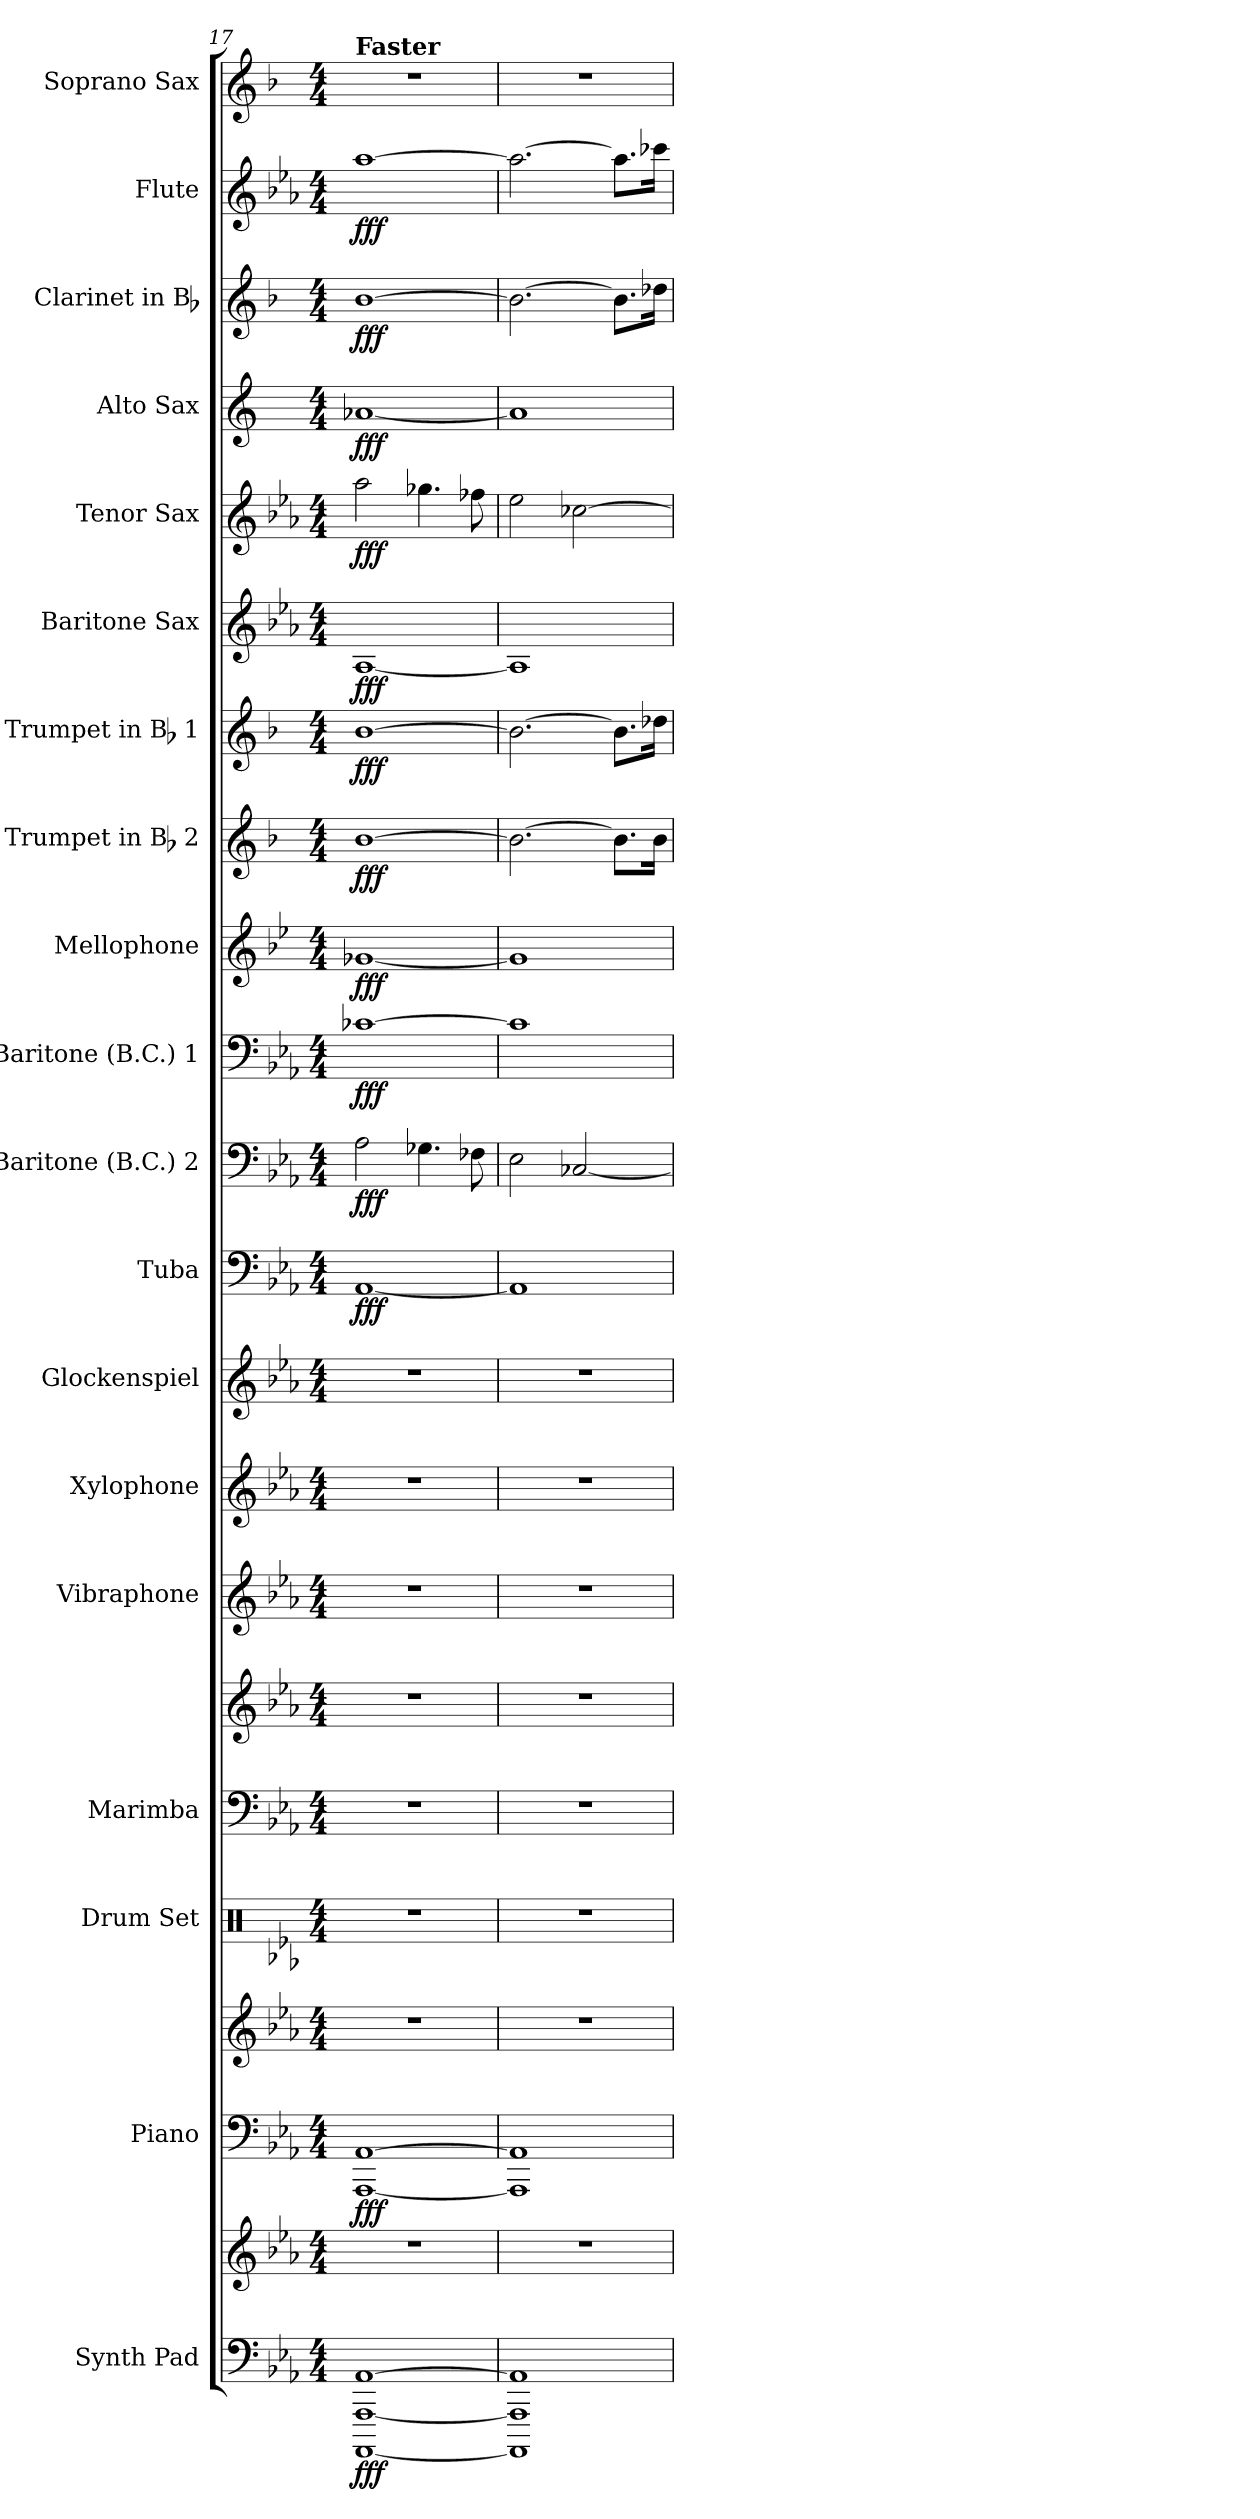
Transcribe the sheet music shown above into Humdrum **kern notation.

**kern	**kern	**dynam	**kern	**kern	**dynam	**kern	**kern	**kern	**kern	**kern	**kern	**kern	**dynam	**kern	**dynam	**kern	**dynam	**kern	**dynam	**kern	**dynam	**kern	**dynam	**kern	**dynam	**kern	**dynam	**kern	**dynam	**kern	**dynam	**kern	**dynam	**kern
*part19	*part19	*part19	*part18	*part18	*part18	*part17	*part16	*part16	*part15	*part14	*part13	*part12	*part12	*part11	*part11	*part10	*part10	*part9	*part9	*part8	*part8	*part7	*part7	*part6	*part6	*part5	*part5	*part4	*part4	*part3	*part3	*part2	*part2	*part1
*staff22	*staff21	*staff21/22	*staff20	*staff19	*staff19/20	*staff18	*staff17	*staff16	*staff15	*staff14	*staff13	*staff12	*staff12	*staff11	*staff11	*staff10	*staff10	*staff9	*staff9	*staff8	*staff8	*staff7	*staff7	*staff6	*staff6	*staff5	*staff5	*staff4	*staff4	*staff3	*staff3	*staff2	*staff2	*staff1
*I"Synth Pad	*	*	*I"Piano	*	*	*I"Drum Set	*I"Marimba	*	*I"Vibraphone	*I"Xylophone	*I"Glockenspiel	*I"Tuba	*	*I"Baritone (B.C.) 2	*	*I"Baritone (B.C.) 1	*	*I"Mellophone	*	*I"Trumpet in Bb 2	*	*I"Trumpet in Bb 1	*	*I"Baritone Sax	*	*I"Tenor Sax	*	*I"Alto Sax	*	*I"Clarinet in Bb	*	*I"Flute	*	*I"Soprano Sax
*I'Pad	*	*	*I'Pno.	*	*	*I'D. S.	*I'Mrb.	*	*I'Vib.	*I'Xyl.	*I'Glk.	*I'Tuba	*	*I'Bar. 2	*	*I'Bar. 1	*	*I'Mello.	*	*	*	*	*	*I'B. Sx.	*	*I'T. Sx.	*	*I'A. Sx.	*	*	*	*I'Fl.	*	*I'S. Sx.
*clefF4	*clefG2	*	*clefF4	*clefG2	*	*clefX	*clefF4	*clefG2	*clefG2	*clefG2	*clefG2	*clefF4	*	*clefF4	*	*clefF4	*	*clefG2	*	*clefG2	*	*clefG2	*	*clefG2	*	*clefG2	*	*clefG2	*	*clefG2	*	*clefG2	*	*clefG2
*	*	*	*	*	*	*	*	*	*	*ITrd-7c-12	*ITrd-14c-24	*	*	*	*	*	*	*ITrd4c7	*	*ITrd1c2	*	*ITrd1c2	*	*ITrd12c21	*	*ITrd8c14	*	*ITrd5c9	*	*ITrd1c2	*	*	*	*ITrd1c2
*k[b-e-a-]	*k[b-e-a-]	*	*k[b-e-a-]	*k[b-e-a-]	*	*k[b-e-a-]	*k[b-e-a-]	*k[b-e-a-]	*k[b-e-a-]	*k[b-e-a-]	*k[b-e-a-]	*k[b-e-a-]	*	*k[b-e-a-]	*	*k[b-e-a-]	*	*k[b-e-a-]	*	*k[b-e-a-]	*	*k[b-e-a-]	*	*k[b-e-a-]	*	*k[b-e-a-]	*	*k[b-e-a-]	*	*k[b-e-a-]	*	*k[b-e-a-]	*	*k[b-e-a-]
*E-:	*E-:	*	*E-:	*E-:	*	*E-:	*E-:	*E-:	*E-:	*E-:	*E-:	*E-:	*	*E-:	*	*E-:	*	*E-:	*	*E-:	*	*E-:	*	*	*	*E-:	*	*	*	*E-:	*	*E-:	*	*E-:
*M4/4	*M4/4	*	*M4/4	*M4/4	*	*M4/4	*M4/4	*M4/4	*M4/4	*M4/4	*M4/4	*M4/4	*	*M4/4	*	*M4/4	*	*M4/4	*	*M4/4	*	*M4/4	*	*M4/4	*	*M4/4	*	*M4/4	*	*M4/4	*	*M4/4	*	*M4/4
*MM142	*MM142	*	*MM142	*MM142	*	*MM142	*MM142	*MM142	*MM142	*MM142	*MM142	*MM142	*	*MM142	*	*MM142	*	*MM142	*	*MM142	*	*MM142	*	*MM142	*	*MM142	*	*MM142	*	*MM142	*	*MM142	*	*MM142
=17	=17	=17	=17	=17	=17	=17	=17	=17	=17	=17	=17	=17	=17	=17	=17	=17	=17	=17	=17	=17	=17	=17	=17	=17	=17	=17	=17	=17	=17	=17	=17	=17	=17	=17
!	!	!	!	!	!	!	!	!	!	!	!	!	!	!	!	!	!	!	!	!	!	!	!	!	!	!	!	!	!	!	!	!	!	!LO:TX:a:B:t=Faster
!	!	!LO:DY:b=2	!	!	!LO:DY:b=2	!	!	!	!	!	!	!	!LO:DY:b	!	!LO:DY:b	!	!LO:DY:b	!	!LO:DY:b	!	!LO:DY:b	!	!LO:DY:b	!	!LO:DY:b	!	!LO:DY:b	!	!LO:DY:b	!	!LO:DY:b	!	!LO:DY:b	!
[1AAAA- [1AAA- [1AA-	1r	fff	[1AAA- [1AA-	1r	fff	1r	1r	1r	1r	1r	1r	[1AA-	fff	2A-\	fff	[1c-X	fff	[1c-X	fff	[1a-	fff	[1a-	fff	[1AA-	fff	2a-\	fff	[1c-X	fff	[1a-	fff	[1aa-	fff	1r
.	.	.	.	.	.	.	.	.	.	.	.	.	.	4.G-X\	.	.	.	.	.	.	.	.	.	.	.	4.g-X\	.	.	.	.	.	.	.	.
.	.	.	.	.	.	.	.	.	.	.	.	.	.	8F-X\	.	.	.	.	.	.	.	.	.	.	.	8f-X\	.	.	.	.	.	.	.	.
=18	=18	=18	=18	=18	=18	=18	=18	=18	=18	=18	=18	=18	=18	=18	=18	=18	=18	=18	=18	=18	=18	=18	=18	=18	=18	=18	=18	=18	=18	=18	=18	=18	=18	=18
1AAAA-] 1AAA-] 1AA-]	1r	.	1AAA-] 1AA-]	1r	.	1r	1r	1r	1r	1r	1r	1AA-]	.	2E-\	.	1c-]	.	1c-]	.	2.a-\_	.	2.a-\_	.	1AA-]	.	2e-\	.	1c-]	.	2.a-\_	.	2.aa-\_	.	1r
.	.	.	.	.	.	.	.	.	.	.	.	.	.	[2C-X/	.	.	.	.	.	.	.	.	.	.	.	[2c-X\	.	.	.	.	.	.	.	.
.	.	.	.	.	.	.	.	.	.	.	.	.	.	.	.	.	.	.	.	8.a-\L]	.	8.a-\L]	.	.	.	.	.	.	.	8.a-\L]	.	8.aa-\L]	.	.
.	.	.	.	.	.	.	.	.	.	.	.	.	.	.	.	.	.	.	.	16a-\Jk	.	16cc-X\Jk	.	.	.	.	.	.	.	16cc-X\Jk	.	16ccc-X\Jk	.	.
=	=	=	=	=	=	=	=	=	=	=	=	=	=	=	=	=	=	=	=	=	=	=	=	=	=	=	=	=	=	=	=	=	=	=
*-	*-	*-	*-	*-	*-	*-	*-	*-	*-	*-	*-	*-	*-	*-	*-	*-	*-	*-	*-	*-	*-	*-	*-	*-	*-	*-	*-	*-	*-	*-	*-	*-	*-	*-
